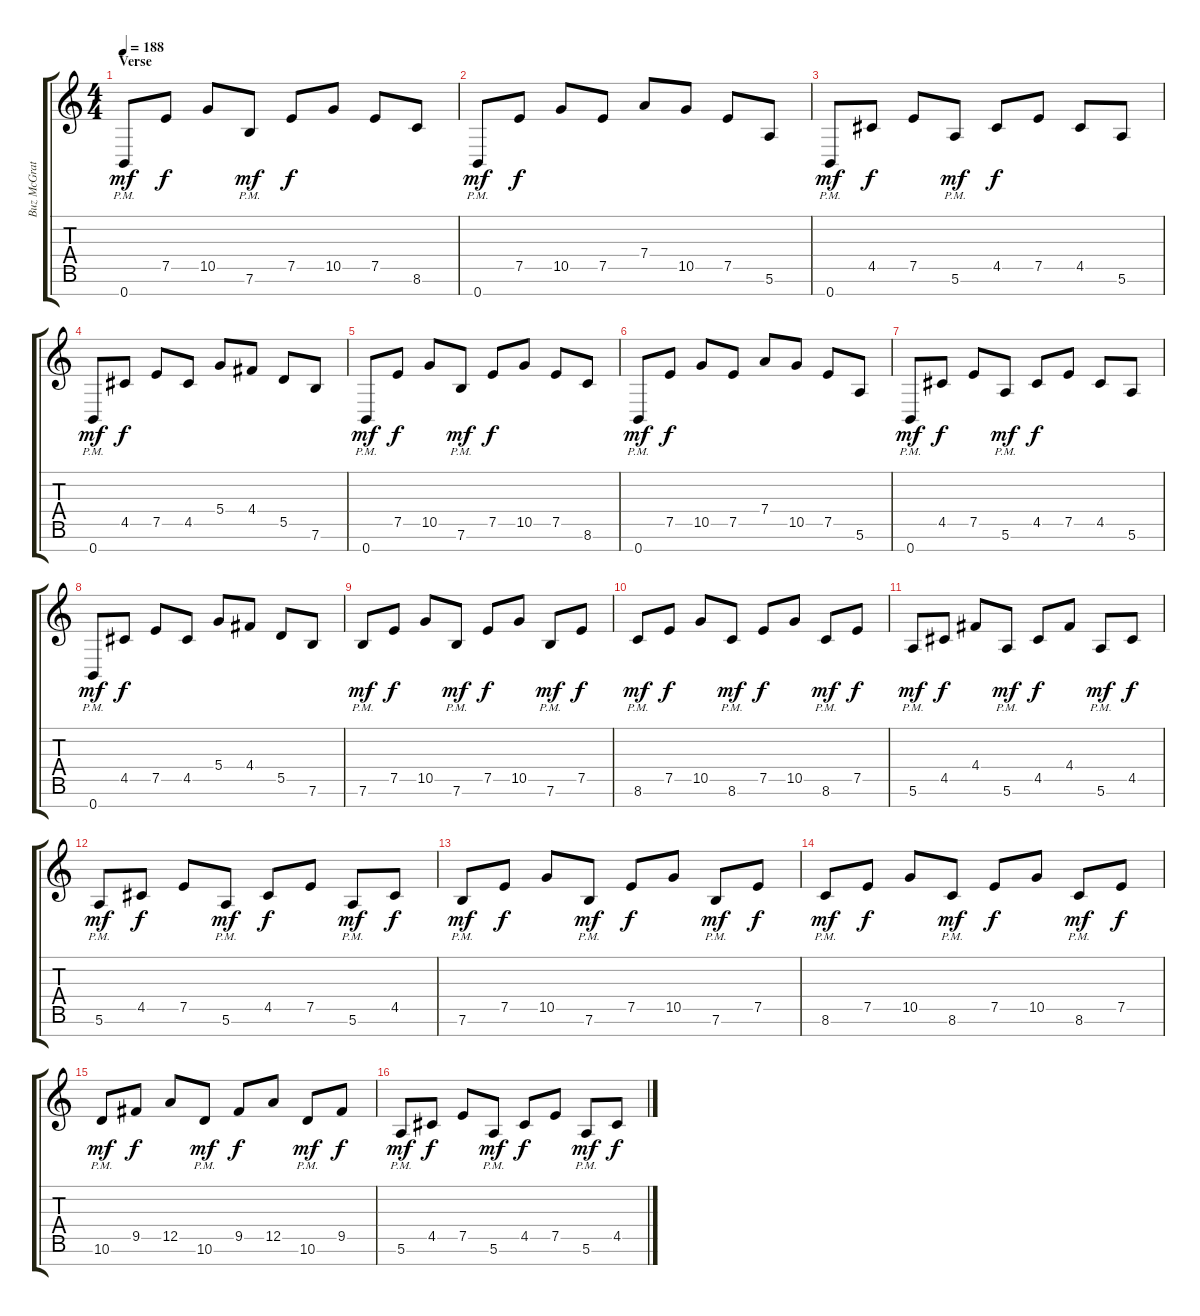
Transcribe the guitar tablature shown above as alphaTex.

\track ("Buz McGrath" "Buz McGrat") {instrument distortionguitar}
\staff {score tabs}
\tuning (E4 B3 G3 D3 A2 E2 B1) {hide}
\ts (4 4)
\section ("" "Verse")
\tempo 188
\clef g2
\ks c
0.7{pm}.8{dy mf} 7.5.8{dy f} 10.5.8 7.6{pm}.8{dy mf} 7.5.8{dy f} 10.5.8 7.5.8 8.6.8 |
0.7{pm}.8{dy mf} 7.5.8{dy f} 10.5.8 7.5.8 7.4.8 10.5.8 7.5.8 5.6.8 |
0.7{pm}.8{dy mf} 4.5.8{dy f} 7.5.8 5.6{pm}.8{dy mf} 4.5.8{dy f} 7.5.8 4.5.8 5.6.8 |
0.7{pm}.8{dy mf} 4.5.8{dy f} 7.5.8 4.5.8 5.4.8 4.4.8 5.5.8 7.6.8 |
0.7{pm}.8{dy mf} 7.5.8{dy f} 10.5.8 7.6{pm}.8{dy mf} 7.5.8{dy f} 10.5.8 7.5.8 8.6.8 |
0.7{pm}.8{dy mf} 7.5.8{dy f} 10.5.8 7.5.8 7.4.8 10.5.8 7.5.8 5.6.8 |
0.7{pm}.8{dy mf} 4.5.8{dy f} 7.5.8 5.6{pm}.8{dy mf} 4.5.8{dy f} 7.5.8 4.5.8 5.6.8 |
0.7{pm}.8{dy mf} 4.5.8{dy f} 7.5.8 4.5.8 5.4.8 4.4.8 5.5.8 7.6.8 |
7.6{pm}.8{dy mf} 7.5.8{dy f} 10.5.8 7.6{pm}.8{dy mf} 7.5.8{dy f} 10.5.8 7.6{pm}.8{dy mf} 7.5.8{dy f} |
8.6{pm}.8{dy mf} 7.5.8{dy f} 10.5.8 8.6{pm}.8{dy mf} 7.5.8{dy f} 10.5.8 8.6{pm}.8{dy mf} 7.5.8{dy f} |
5.6{pm}.8{dy mf} 4.5.8{dy f} 4.4.8 5.6{pm}.8{dy mf} 4.5.8{dy f} 4.4.8 5.6{pm}.8{dy mf} 4.5.8{dy f} |
5.6{pm}.8{dy mf} 4.5.8{dy f} 7.5.8 5.6{pm}.8{dy mf} 4.5.8{dy f} 7.5.8 5.6{pm}.8{dy mf} 4.5.8{dy f} |
7.6{pm}.8{dy mf} 7.5.8{dy f} 10.5.8 7.6{pm}.8{dy mf} 7.5.8{dy f} 10.5.8 7.6{pm}.8{dy mf} 7.5.8{dy f} |
8.6{pm}.8{dy mf} 7.5.8{dy f} 10.5.8 8.6{pm}.8{dy mf} 7.5.8{dy f} 10.5.8 8.6{pm}.8{dy mf} 7.5.8{dy f} |
10.6{pm}.8{dy mf} 9.5.8{dy f} 12.5.8 10.6{pm}.8{dy mf} 9.5.8{dy f} 12.5.8 10.6{pm}.8{dy mf} 9.5.8{dy f} |
5.6{pm}.8{dy mf} 4.5.8{dy f} 7.5.8 5.6{pm}.8{dy mf} 4.5.8{dy f} 7.5.8 5.6{pm}.8{dy mf} 4.5.8{dy f}
